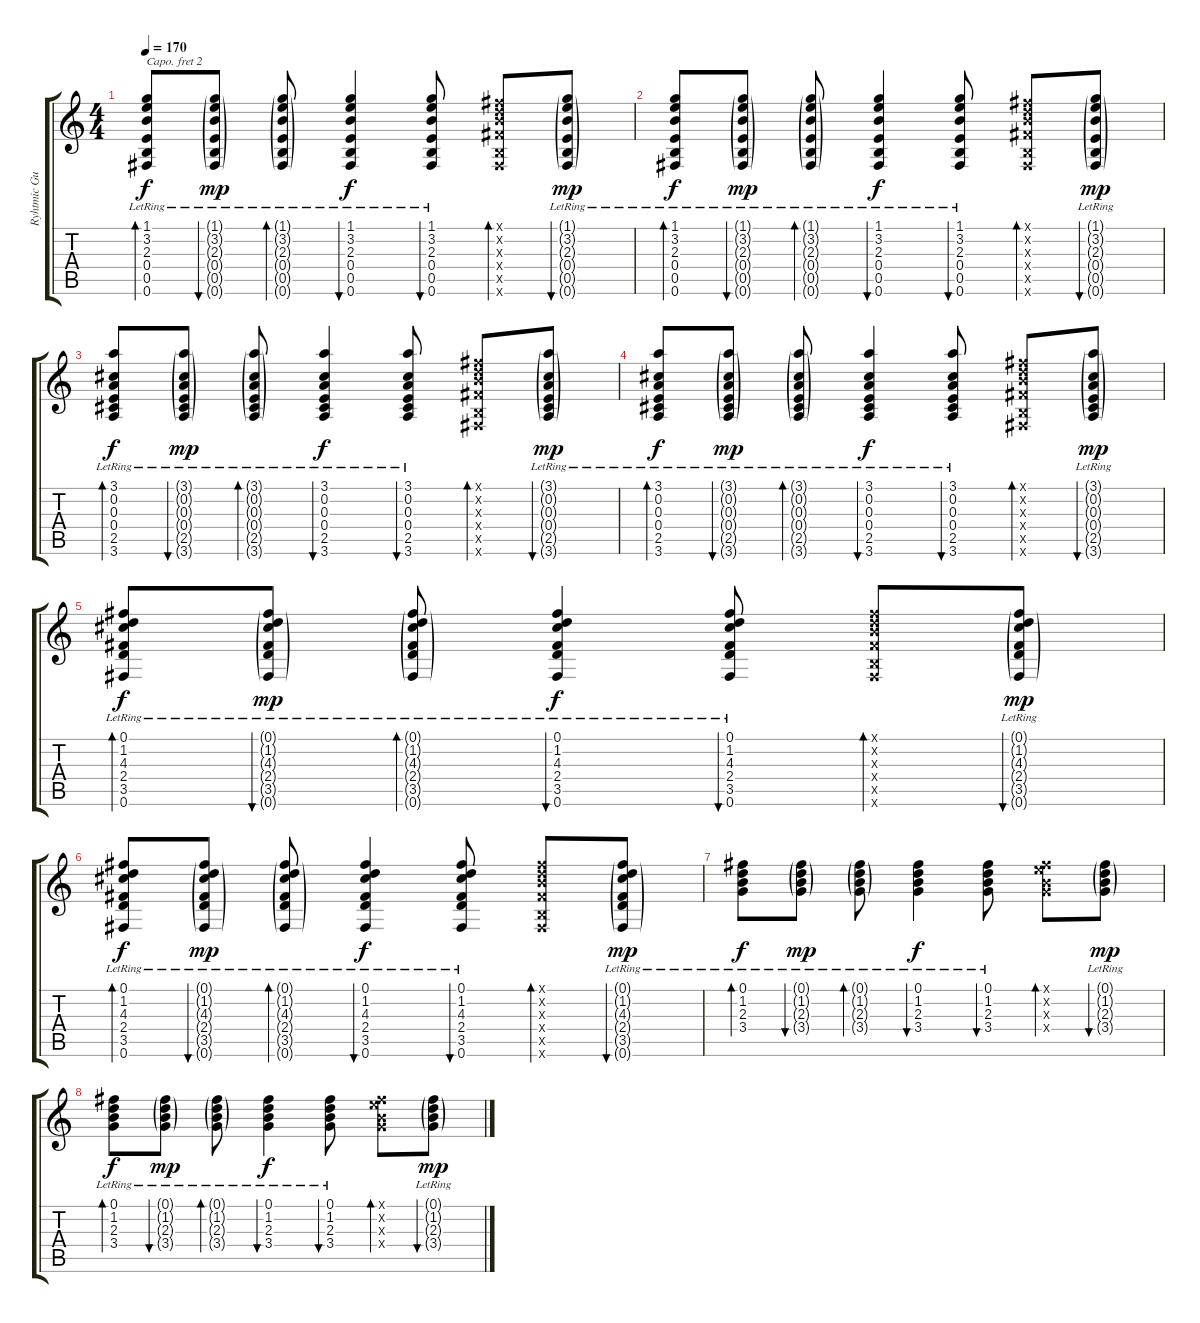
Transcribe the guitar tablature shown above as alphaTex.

\track ("Ryhtmic Guitar" "Ryhtmic Gu") {instrument acousticguitarnylon}
\staff {score tabs}
\capo 2
\tuning (E4 B3 G3 D3 A2 E2) {hide}
\ts (4 4)
\tempo 170
\clef g2
\ks c
(1.1{lr} 3.2{lr} 2.3{lr} 0.4{lr} 0.5{lr} 0.6{lr}).8{bd 30 dy f} (1.1{g lr} 3.2{g lr} 2.3{g lr} 0.4{g lr} 0.5{g lr} 0.6{g lr}).8{bu 30 dy mp} (1.1{g lr} 3.2{g lr} 2.3{g lr} 0.4{g lr} 0.5{g lr} 0.6{g lr}).8{bd 30} (1.1{lr} 3.2{lr} 2.3{lr} 0.4{lr} 0.5{lr} 0.6{lr}).4{bu 30 dy f} (1.1{lr} 3.2{lr} 2.3{lr} 0.4{lr} 0.5{lr} 0.6{lr}).8{bu 30} (0.1{x} 1.2{x} 2.3{x} 2.4{x} 0.5{x} 0.6{x}).8{bd 60} (1.1{g lr} 3.2{g lr} 2.3{g lr} 0.4{g lr} 0.5{g lr} 0.6{g lr}).8{bu 30 dy mp} |
(1.1{lr} 3.2{lr} 2.3{lr} 0.4{lr} 0.5{lr} 0.6{lr}).8{bd 30 dy f} (1.1{g lr} 3.2{g lr} 2.3{g lr} 0.4{g lr} 0.5{g lr} 0.6{g lr}).8{bu 30 dy mp} (1.1{g lr} 3.2{g lr} 2.3{g lr} 0.4{g lr} 0.5{g lr} 0.6{g lr}).8{bd 30} (1.1{lr} 3.2{lr} 2.3{lr} 0.4{lr} 0.5{lr} 0.6{lr}).4{bu 30 dy f} (1.1{lr} 3.2{lr} 2.3{lr} 0.4{lr} 0.5{lr} 0.6{lr}).8{bu 30} (0.1{x} 1.2{x} 2.3{x} 2.4{x} 0.5{x} 0.6{x}).8{bd 60} (1.1{g lr} 3.2{g lr} 2.3{g lr} 0.4{g lr} 0.5{g lr} 0.6{g lr}).8{bu 30 dy mp} |
(3.1{lr} 0.2{lr} 0.3{lr} 0.4{lr} 2.5{lr} 3.6{lr}).8{bd 30 dy f} (3.1{g lr} 0.2{g lr} 0.3{g lr} 0.4{g lr} 2.5{g lr} 3.6{g lr}).8{bu 30 dy mp} (3.1{g lr} 0.2{g lr} 0.3{g lr} 0.4{g lr} 2.5{g lr} 3.6{g lr}).8{bd 30} (3.1{lr} 0.2{lr} 0.3{lr} 0.4{lr} 2.5{lr} 3.6{lr}).4{bu 30 dy f} (3.1{lr} 0.2{lr} 0.3{lr} 0.4{lr} 2.5{lr} 3.6{lr}).8{bu 30} (0.1{x} 1.2{x} 2.3{x} 2.4{x} 0.5{x} 0.6{x}).8{bd 60} (3.1{g lr} 0.2{g lr} 0.3{g lr} 0.4{g lr} 2.5{g lr} 3.6{g lr}).8{bu 30 dy mp} |
(3.1{lr} 0.2{lr} 0.3{lr} 0.4{lr} 2.5{lr} 3.6{lr}).8{bd 30 dy f} (3.1{g lr} 0.2{g lr} 0.3{g lr} 0.4{g lr} 2.5{g lr} 3.6{g lr}).8{bu 30 dy mp} (3.1{g lr} 0.2{g lr} 0.3{g lr} 0.4{g lr} 2.5{g lr} 3.6{g lr}).8{bd 30} (3.1{lr} 0.2{lr} 0.3{lr} 0.4{lr} 2.5{lr} 3.6{lr}).4{bu 30 dy f} (3.1{lr} 0.2{lr} 0.3{lr} 0.4{lr} 2.5{lr} 3.6{lr}).8{bu 30} (0.1{x} 1.2{x} 2.3{x} 2.4{x} 0.5{x} 0.6{x}).8{bd 60} (3.1{g lr} 0.2{g lr} 0.3{g lr} 0.4{g lr} 2.5{g lr} 3.6{g lr}).8{bu 30 dy mp} |
(0.1{lr} 1.2{lr} 4.3{lr} 2.4{lr} 3.5{lr} 0.6{lr}).8{bd 30 dy f} (0.1{g lr} 1.2{g lr} 4.3{g lr} 2.4{g lr} 3.5{g lr} 0.6{g lr}).8{bu 30 dy mp} (0.1{g lr} 1.2{g lr} 4.3{g lr} 2.4{g lr} 3.5{g lr} 0.6{g lr}).8{bd 30} (0.1{lr} 1.2{lr} 4.3{lr} 2.4{lr} 3.5{lr} 0.6{lr}).4{bu 30 dy f} (0.1{lr} 1.2{lr} 4.3{lr} 2.4{lr} 3.5{lr} 0.6{lr}).8{bu 30} (0.1{x} 1.2{x} 2.3{x} 2.4{x} 0.5{x} 0.6{x}).8{bd 60} (0.1{g lr} 1.2{g lr} 4.3{g lr} 2.4{g lr} 3.5{g lr} 0.6{g lr}).8{bu 30 dy mp} |
(0.1{lr} 1.2{lr} 4.3{lr} 2.4{lr} 3.5{lr} 0.6{lr}).8{bd 30 dy f} (0.1{g lr} 1.2{g lr} 4.3{g lr} 2.4{g lr} 3.5{g lr} 0.6{g lr}).8{bu 30 dy mp} (0.1{g lr} 1.2{g lr} 4.3{g lr} 2.4{g lr} 3.5{g lr} 0.6{g lr}).8{bd 30} (0.1{lr} 1.2{lr} 4.3{lr} 2.4{lr} 3.5{lr} 0.6{lr}).4{bu 30 dy f} (0.1{lr} 1.2{lr} 4.3{lr} 2.4{lr} 3.5{lr} 0.6{lr}).8{bu 30} (0.1{x} 1.2{x} 2.3{x} 2.4{x} 0.5{x} 0.6{x}).8{bd 60} (0.1{g lr} 1.2{g lr} 4.3{g lr} 2.4{g lr} 3.5{g lr} 0.6{g lr}).8{bu 30 dy mp} |
(0.1{lr} 1.2{lr} 2.3{lr} 3.4{lr}).8{bd 60 dy f} (0.1{g lr} 1.2{g lr} 2.3{g lr} 3.4{g lr}).8{bu 60 dy mp} (0.1{g lr} 1.2{g lr} 2.3{g lr} 3.4{g lr}).8{bd 60} (0.1{lr} 1.2{lr} 2.3{lr} 3.4{lr}).4{bu 60 dy f} (0.1{lr} 1.2{lr} 2.3{lr} 3.4{lr}).8{bu 60} (0.1{x} 3.2{x} 2.3{x} 3.4{x}).8{bd 60} (0.1{g lr} 1.2{g lr} 2.3{g lr} 3.4{g lr}).8{bu 60 dy mp} |
(0.1{lr} 1.2{lr} 2.3{lr} 3.4{lr}).8{bd 60 dy f} (0.1{g lr} 1.2{g lr} 2.3{g lr} 3.4{g lr}).8{bu 60 dy mp} (0.1{g lr} 1.2{g lr} 2.3{g lr} 3.4{g lr}).8{bd 60} (0.1{lr} 1.2{lr} 2.3{lr} 3.4{lr}).4{bu 60 dy f} (0.1{lr} 1.2{lr} 2.3{lr} 3.4{lr}).8{bu 60} (0.1{x} 3.2{x} 2.3{x} 3.4{x}).8{bd 60} (0.1{g lr} 1.2{g lr} 2.3{g lr} 3.4{g lr}).8{bu 60 dy mp}
